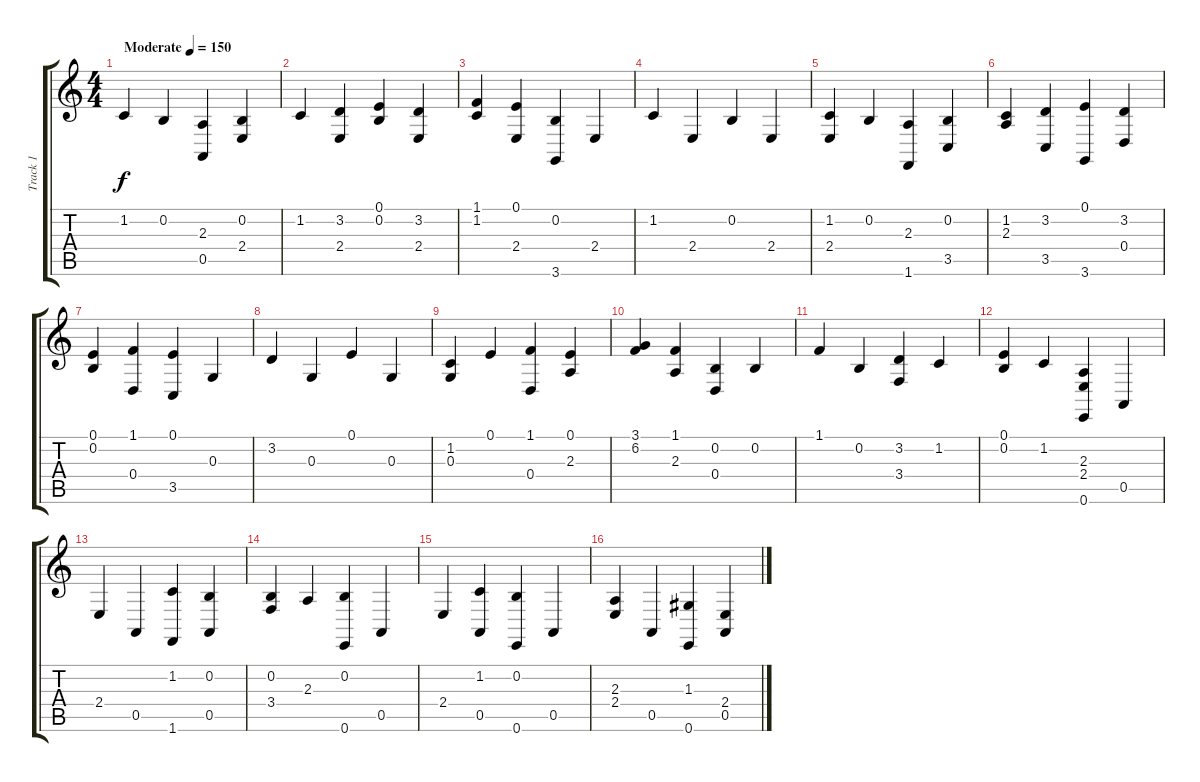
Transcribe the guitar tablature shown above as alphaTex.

\track ("Track 1" "Track 1") {instrument brightacousticpiano}
\staff {score tabs}
\tuning (E4 B3 G3 D3 A2 E2) {hide}
\ts (4 4)
\tempo (150 "Moderate")
\clef g2
\ks c
1.2.4{dy f instrument brightacousticpiano} 0.2.4 (2.3 0.5).4 (0.2 2.4).4 |
1.2.4 (3.2 2.4).4 (0.1 0.2).4 (3.2 2.4).4 |
(1.1 1.2).4 (0.1 2.4).4 (0.2 3.6).4 2.4.4 |
1.2.4 2.4.4 0.2.4 2.4.4 |
(1.2 2.4).4 0.2.4 (2.3 1.6).4 (0.2 3.5).4 |
(1.2 2.3).4 (3.2 3.5).4 (0.1 3.6).4 (3.2 0.4).4 |
(0.1 0.2).4 (1.1 0.4).4 (0.1 3.5).4 0.3.4 |
3.2.4 0.3.4 0.1.4 0.3.4 |
(1.2 0.3).4 0.1.4 (1.1 0.4).4 (0.1 2.3).4 |
(3.1 6.2).4 (1.1 2.3).4 (0.2 0.4).4 0.2.4 |
1.1.4 0.2.4 (3.2 3.4).4 1.2.4 |
(0.1 0.2).4 1.2.4 (2.3 2.4 0.6).4 0.5.4 |
2.4.4 0.5.4 (1.2 1.6).4 (0.2 0.5).4 |
(0.2 3.4).4 2.3.4 (0.2 0.6).4 0.5.4 |
2.4.4 (1.2 0.5).4 (0.2 0.6).4 0.5.4 |
(2.3 2.4).4 0.5.4 (1.3 0.6).4 (2.4 0.5).4
